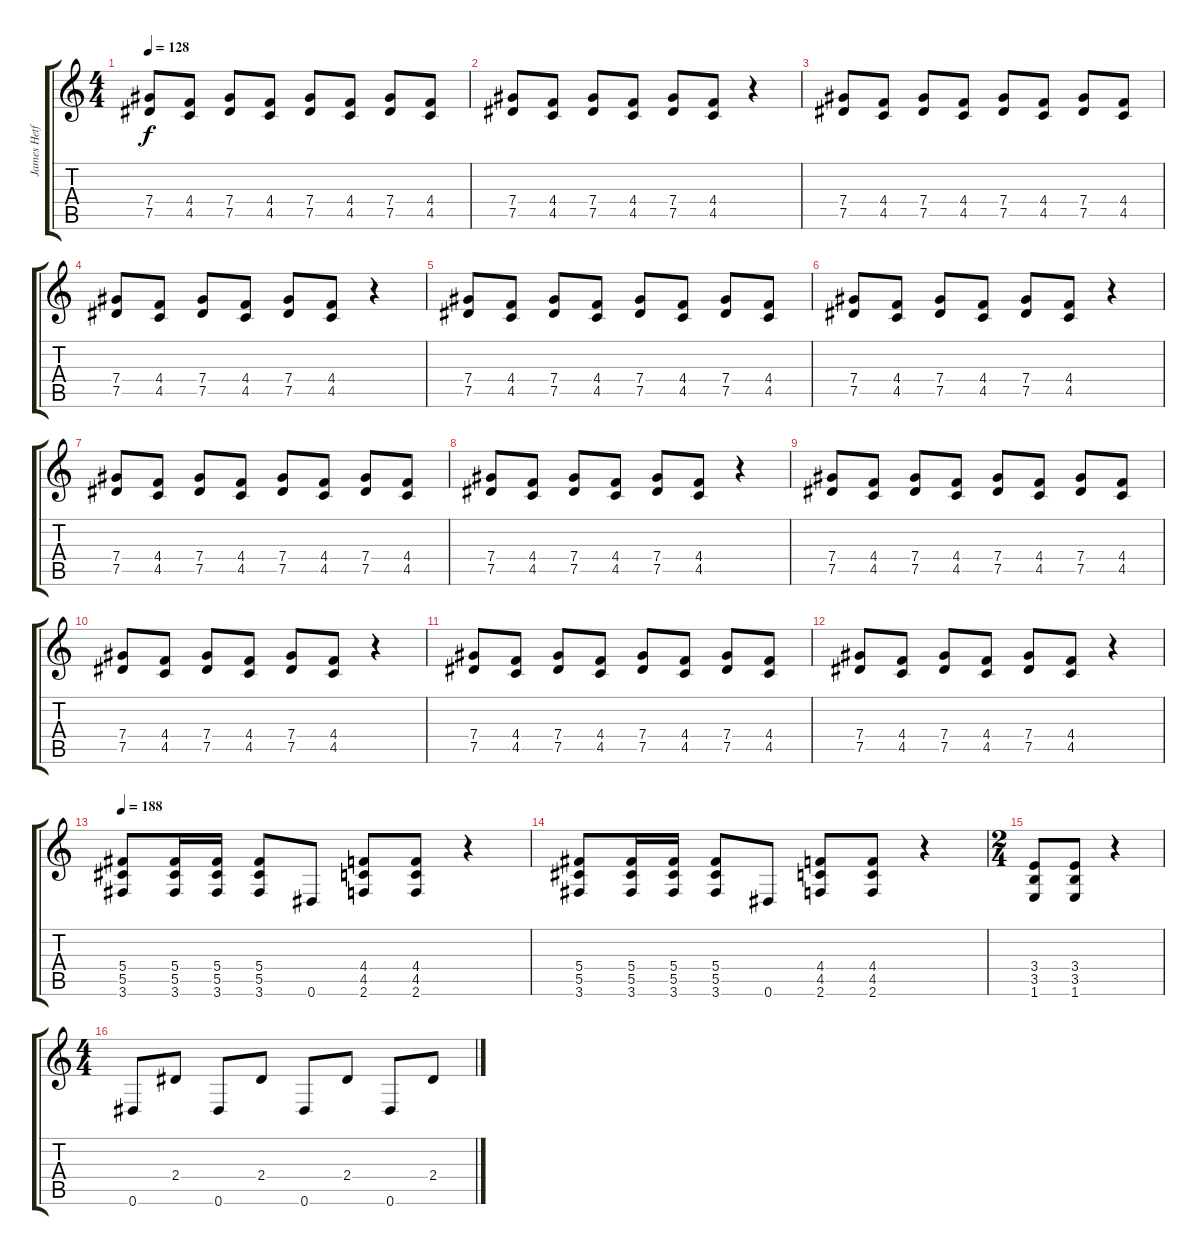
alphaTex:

\track ("James Hetfield (Distortion Guitar)" "James Hetf") {instrument distortionguitar}
\staff {score tabs}
\tuning (Eb4 Bb3 Gb3 Db3 Ab2 Eb2) {hide}
\ts (4 4)
\tempo 128
\clef g2
\ks c
(7.4 7.5).8{dy f} (4.4 4.5).8 (7.4 7.5).8 (4.4 4.5).8 (7.4 7.5).8 (4.4 4.5).8 (7.4 7.5).8 (4.4 4.5).8 |
(7.4 7.5).8 (4.4 4.5).8 (7.4 7.5).8 (4.4 4.5).8 (7.4 7.5).8 (4.4 4.5).8 r.4 |
(7.4 7.5).8 (4.4 4.5).8 (7.4 7.5).8 (4.4 4.5).8 (7.4 7.5).8 (4.4 4.5).8 (7.4 7.5).8 (4.4 4.5).8 |
(7.4 7.5).8 (4.4 4.5).8 (7.4 7.5).8 (4.4 4.5).8 (7.4 7.5).8 (4.4 4.5).8 r.4 |
(7.4 7.5).8 (4.4 4.5).8 (7.4 7.5).8 (4.4 4.5).8 (7.4 7.5).8 (4.4 4.5).8 (7.4 7.5).8 (4.4 4.5).8 |
(7.4 7.5).8 (4.4 4.5).8 (7.4 7.5).8 (4.4 4.5).8 (7.4 7.5).8 (4.4 4.5).8 r.4 |
(7.4 7.5).8 (4.4 4.5).8 (7.4 7.5).8 (4.4 4.5).8 (7.4 7.5).8 (4.4 4.5).8 (7.4 7.5).8 (4.4 4.5).8 |
(7.4 7.5).8 (4.4 4.5).8 (7.4 7.5).8 (4.4 4.5).8 (7.4 7.5).8 (4.4 4.5).8 r.4 |
(7.4 7.5).8 (4.4 4.5).8 (7.4 7.5).8 (4.4 4.5).8 (7.4 7.5).8 (4.4 4.5).8 (7.4 7.5).8 (4.4 4.5).8 |
(7.4 7.5).8 (4.4 4.5).8 (7.4 7.5).8 (4.4 4.5).8 (7.4 7.5).8 (4.4 4.5).8 r.4 |
(7.4 7.5).8 (4.4 4.5).8 (7.4 7.5).8 (4.4 4.5).8 (7.4 7.5).8 (4.4 4.5).8 (7.4 7.5).8 (4.4 4.5).8 |
(7.4 7.5).8 (4.4 4.5).8 (7.4 7.5).8 (4.4 4.5).8 (7.4 7.5).8 (4.4 4.5).8 r.4 |
\tempo 188
(5.4 5.5 3.6).8 (5.4 5.5 3.6).16 (5.4 5.5 3.6).16 (5.4 5.5 3.6).8 0.6.8 (4.4 4.5 2.6).8 (4.4 4.5 2.6).8 r.4 |
(5.4 5.5 3.6).8 (5.4 5.5 3.6).16 (5.4 5.5 3.6).16 (5.4 5.5 3.6).8 0.6.8 (4.4 4.5 2.6).8 (4.4 4.5 2.6).8 r.4 |
\ts (2 4)
(3.4 3.5 1.6).8 (3.4 3.5 1.6).8 r.4 |
\ts (4 4)
0.6.8 2.4.8 0.6.8 2.4.8 0.6.8 2.4.8 0.6.8 2.4.8
